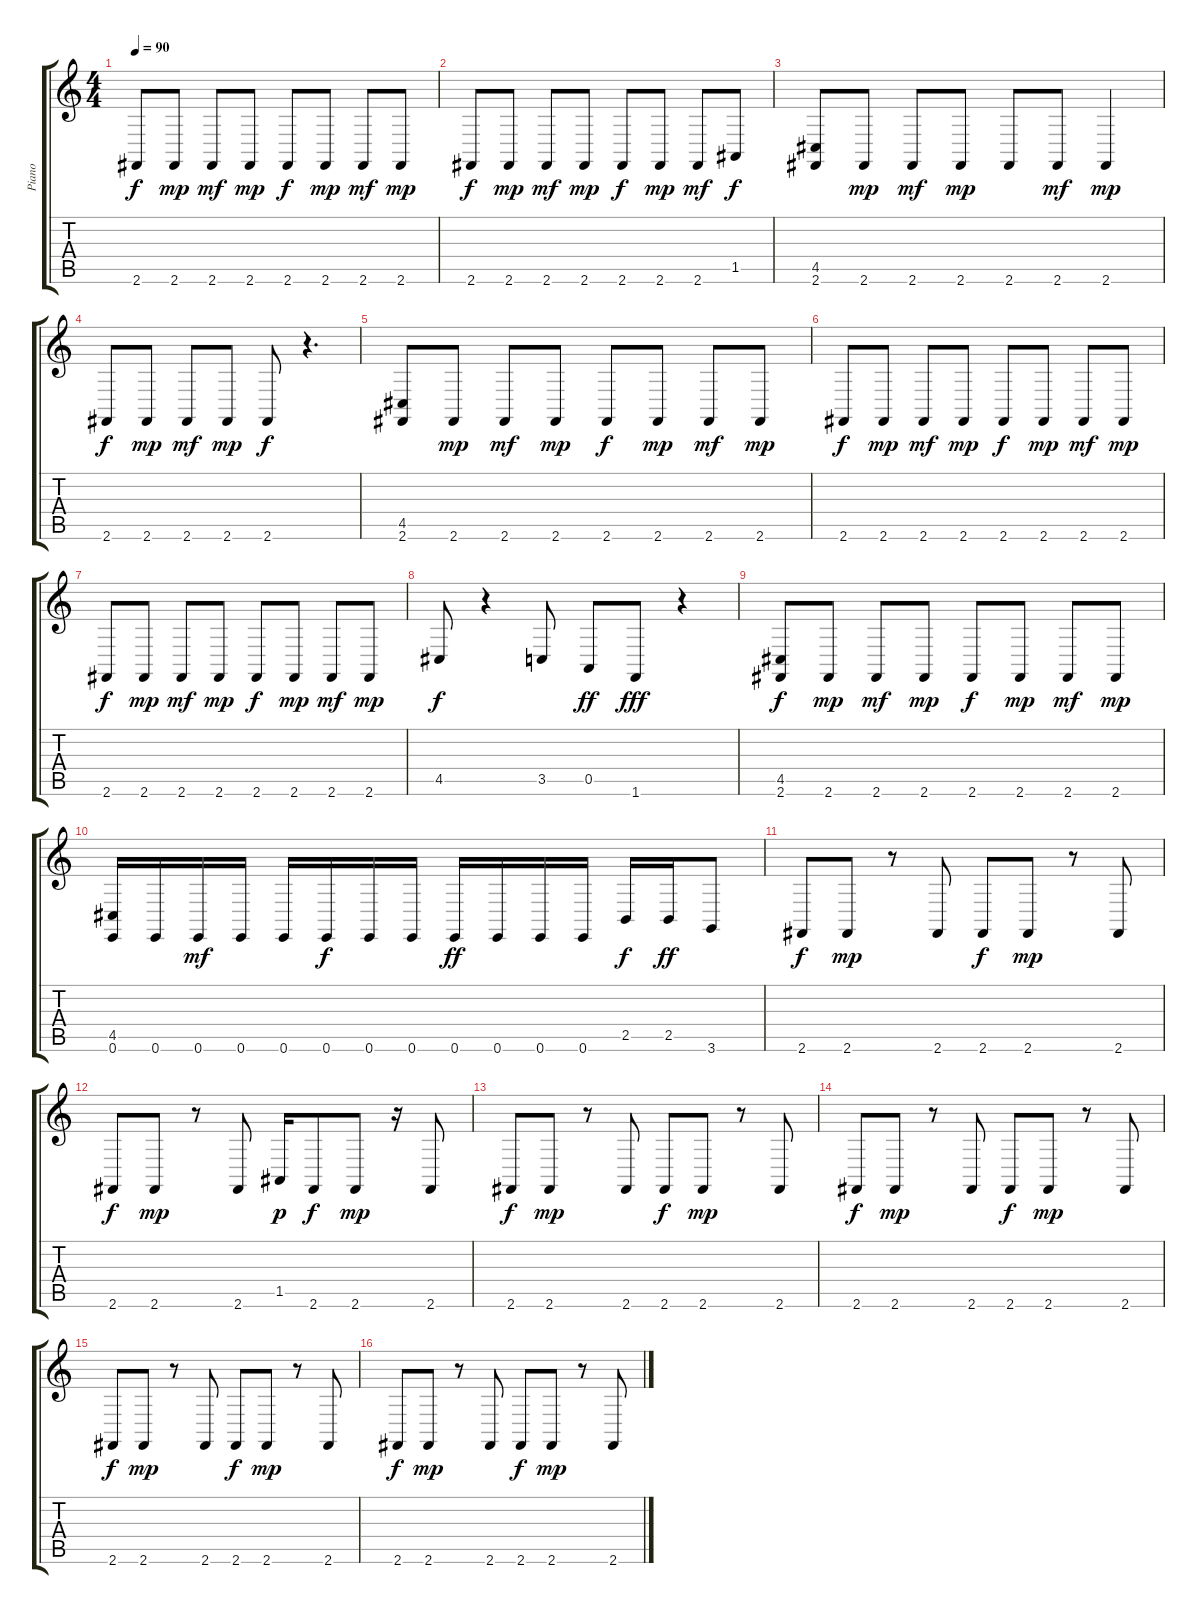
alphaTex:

\track ("Piano" "Piano") {instrument acousticgrandpiano}
\staff {score tabs}
\tuning (E4 B3 G3 D3 A2 E2) {hide}
\ts (4 4)
\tempo 90
\clef g2
\ks c
2.6.8{dy f} 2.6.8{dy mp} 2.6.8{dy mf} 2.6.8{dy mp} 2.6.8{dy f} 2.6.8{dy mp} 2.6.8{dy mf} 2.6.8{dy mp} |
2.6.8{dy f} 2.6.8{dy mp} 2.6.8{dy mf} 2.6.8{dy mp} 2.6.8{dy f} 2.6.8{dy mp} 2.6.8{dy mf} 1.5.8{dy f} |
(4.5 2.6).8 2.6.8{dy mp} 2.6.8{dy mf} 2.6.8{dy mp} 2.6.8 2.6.8{dy mf} 2.6.4{dy mp} |
2.6.8{dy f} 2.6.8{dy mp} 2.6.8{dy mf} 2.6.8{dy mp} 2.6.8{dy f} r.4{d} |
(4.5 2.6).8 2.6.8{dy mp} 2.6.8{dy mf} 2.6.8{dy mp} 2.6.8{dy f} 2.6.8{dy mp} 2.6.8{dy mf} 2.6.8{dy mp} |
2.6.8{dy f} 2.6.8{dy mp} 2.6.8{dy mf} 2.6.8{dy mp} 2.6.8{dy f} 2.6.8{dy mp} 2.6.8{dy mf} 2.6.8{dy mp} |
2.6.8{dy f} 2.6.8{dy mp} 2.6.8{dy mf} 2.6.8{dy mp} 2.6.8{dy f} 2.6.8{dy mp} 2.6.8{dy mf} 2.6.8{dy mp} |
4.5.8{dy f} r.4 3.5.8 0.5.8{dy ff} 1.6.8{dy fff} r.4 |
(4.5 2.6).8{dy f} 2.6.8{dy mp} 2.6.8{dy mf} 2.6.8{dy mp} 2.6.8{dy f} 2.6.8{dy mp} 2.6.8{dy mf} 2.6.8{dy mp} |
(4.5 0.6).16 0.6.16 0.6.16{dy mf} 0.6.16 0.6.16 0.6.16{dy f} 0.6.16 0.6.16 0.6.16{dy ff} 0.6.16 0.6.16 0.6.16 2.5.16{dy f} 2.5.16{dy ff} 3.6.8 |
2.6.8{dy f} 2.6.8{dy mp} r.8 2.6.8 2.6.8{dy f} 2.6.8{dy mp} r.8 2.6.8 |
2.6.8{dy f} 2.6.8{dy mp} r.8 2.6.8 1.5.16{dy p} 2.6.8{dy f} 2.6.8{dy mp} r.16 2.6.8 |
2.6.8{dy f} 2.6.8{dy mp} r.8 2.6.8 2.6.8{dy f} 2.6.8{dy mp} r.8 2.6.8 |
2.6.8{dy f} 2.6.8{dy mp} r.8 2.6.8 2.6.8{dy f} 2.6.8{dy mp} r.8 2.6.8 |
2.6.8{dy f} 2.6.8{dy mp} r.8 2.6.8 2.6.8{dy f} 2.6.8{dy mp} r.8 2.6.8 |
2.6.8{dy f} 2.6.8{dy mp} r.8 2.6.8 2.6.8{dy f} 2.6.8{dy mp} r.8 2.6.8
